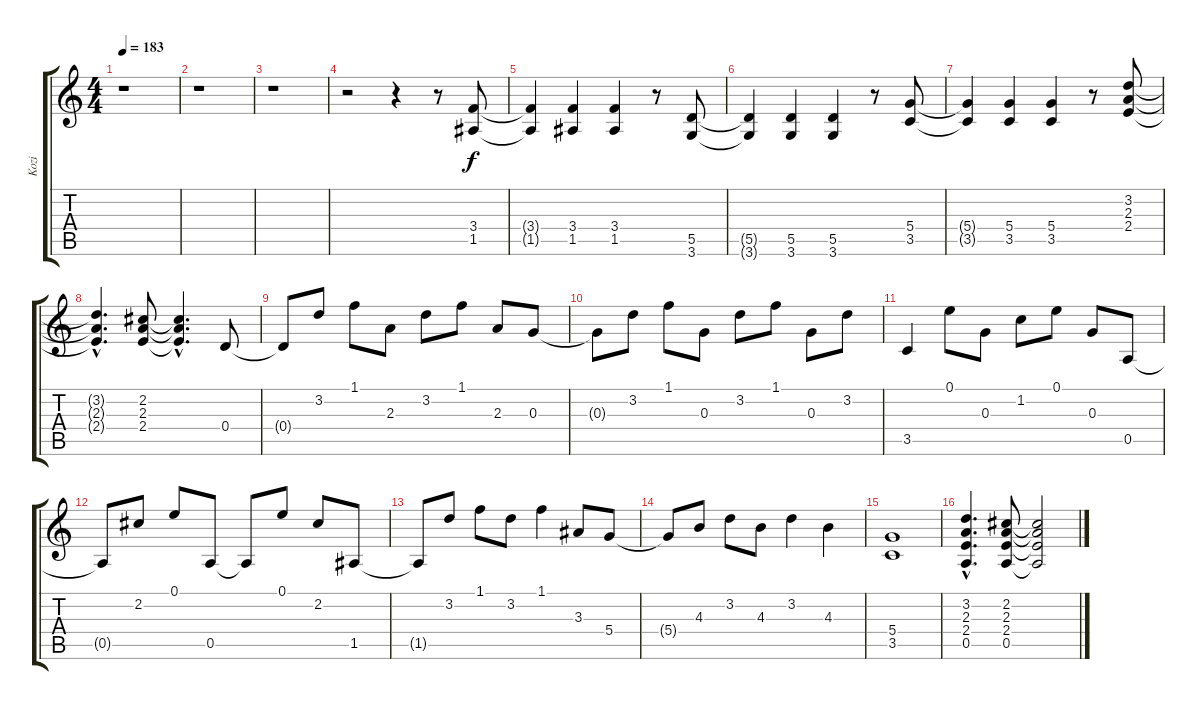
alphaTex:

\track ("Kozi" "Kozi") {instrument distortionguitar}
\staff {score tabs}
\tuning (E4 B3 G3 D3 A2 E2) {hide}
\ts (4 4)
\tempo 183
\clef g2
\ks c
r.1{dy f} |
r.1 |
r.1 |
r.2 r.4 r.8 (3.4 1.5).8 |
(3.4{t} 1.5{t}).4 (3.4 1.5).4 (3.4 1.5).4 r.8 (5.5 3.6).8 |
(5.5{t} 3.6{t}).4 (5.5 3.6).4 (5.5 3.6).4 r.8 (5.4 3.5).8 |
(5.4{t} 3.5{t}).4 (5.4 3.5).4 (5.4 3.5).4 r.8 (3.2 2.3 2.4).8 |
(3.2{hac t} 2.3{hac t} 2.4{hac t}).4{d} (2.2 2.3 2.4).8 (2.2{hac t} 2.3{hac t} 2.4{hac t}).4{d} 0.4.8 |
0.4{t}.8 3.2.8 1.1.8 2.3.8 3.2.8 1.1.8 2.3.8 0.3.8 |
0.3{t}.8 3.2.8 1.1.8 0.3.8 3.2.8 1.1.8 0.3.8 3.2.8 |
3.5.4 0.1.8 0.3.8 1.2.8 0.1.8 0.3.8 0.5.8 |
0.5{t}.8 2.2.8 0.1.8 0.5.8 0.5{t}.8 0.1.8 2.2.8 1.5.8 |
1.5{t}.8 3.2.8 1.1.8 3.2.8 1.1.4 3.3.8 5.4.8 |
5.4{t}.8 4.3.8 3.2.8 4.3.8 3.2.4 4.3.4 |
(5.4 3.5).1 |
(3.2{hac} 2.3{hac} 2.4{hac} 0.5{hac}).4{d} (2.2 2.3 2.4 0.5).8 (2.2{t} 2.3{t} 2.4{t} 0.5{t}).2
